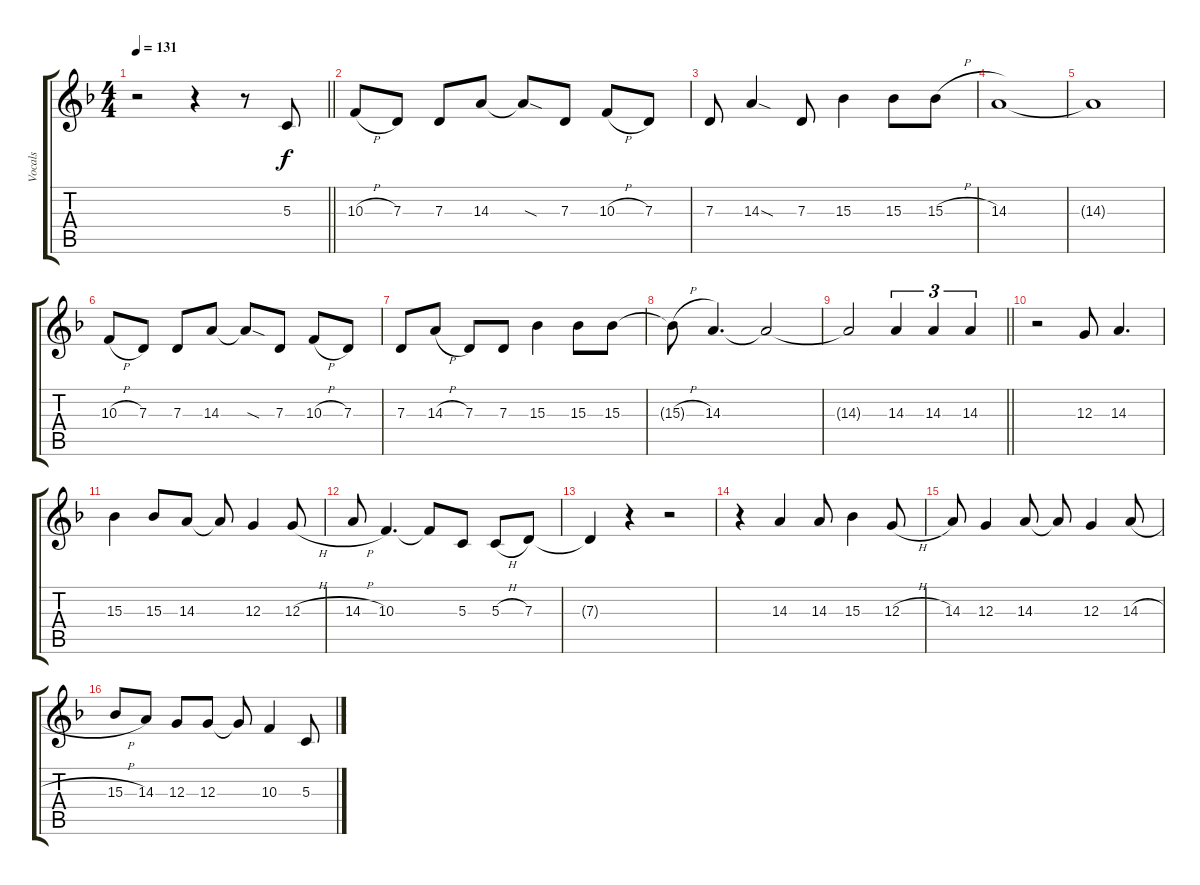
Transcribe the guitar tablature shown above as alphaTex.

\track ("Vocals" "Vocals") {instrument violin}
\staff {score tabs}
\tuning (E4 B3 G3 D3 A2 E2) {hide}
\ts (4 4)
\tempo 131
\clef g2
\barLineRight lightlight
\ks f
r.2{dy f} r.4 r.8 5.3.8 |
10.3{h}.8 7.3.8 7.3.8 14.3.8 14.3{sod t}.8 7.3.8 10.3{h}.8 7.3.8 |
7.3.8 14.3{sod}.4 7.3.8 15.3.4 15.3.8 15.3{h}.8 |
14.3.1 |
14.3{t}.1 |
10.3{h}.8 7.3.8 7.3.8 14.3.8 14.3{sod t}.8 7.3.8 10.3{h}.8 7.3.8 |
7.3.8 14.3{h}.8 7.3.8 7.3.8 15.3.4 15.3.8 15.3.8 |
15.3{h t}.8 14.3.4{d} 14.3{t}.2 |
\barLineRight lightlight
14.3{t}.2 14.3.4{tu (3 2)} 14.3.4{tu (3 2)} 14.3.4{tu (3 2)} |
r.2 12.3.8 14.3.4{d} |
15.3.4 15.3.8 14.3.8 14.3{t}.8 12.3.4 12.3{h}.8 |
14.3{h}.8 10.3.4{d} 10.3{t}.8 5.3.8 5.3{h}.8 7.3.8 |
7.3{t}.4 r.4 r.2 |
r.4 14.3.4 14.3.8 15.3.4 12.3{h}.8 |
14.3.8 12.3.4 14.3.8 14.3{t}.8 12.3.4 14.3{h}.8 |
15.3{h}.8 14.3.8 12.3.8 12.3.8 12.3{t}.8 10.3.4 5.3{h}.8
